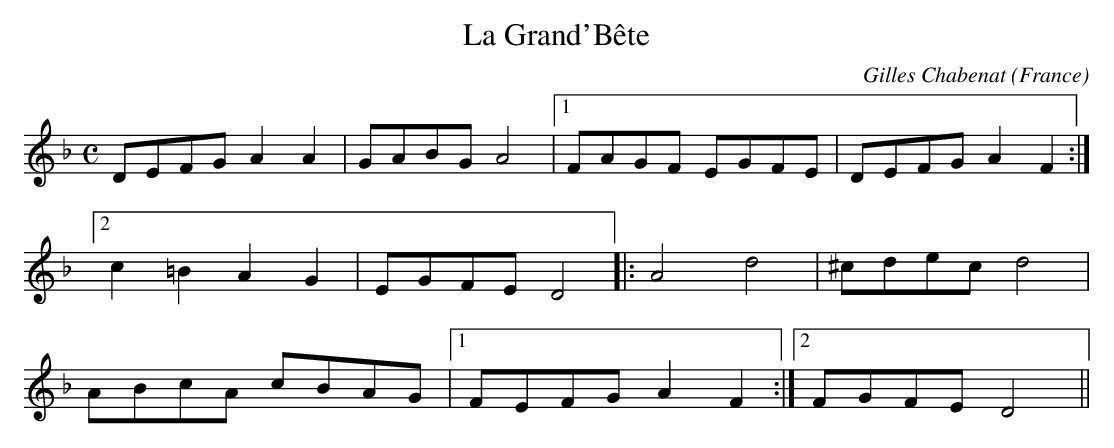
X:1
T:La Grand'B\^ete
O:France
M:C
C:Gilles Chabenat
K:Dm
DEFG A2A2|GABGA4|1 FAGF EGFE|DEFGA2F2:|2\
c2=B2A2G2|EGFED4||\
|:A4d4|^cdecd4|ABcA cBAG|1FEFGA2F2:|2\
FGFED4||
